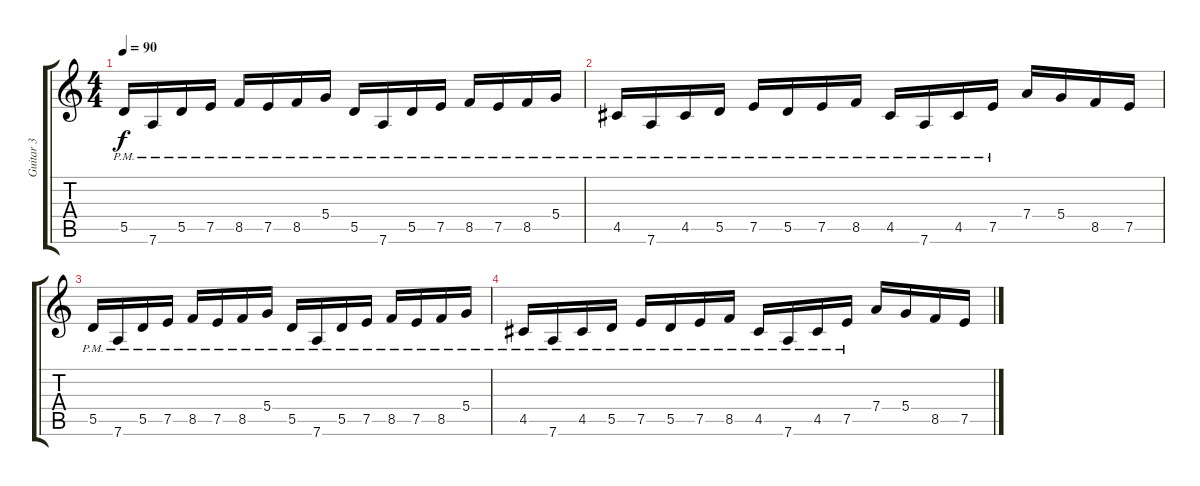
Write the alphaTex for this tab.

\track ("Guitar 3" "Guitar 3") {instrument distortionguitar}
\staff {score tabs}
\tuning (E4 B3 G3 D3 A2 D2) {hide}
\ts (4 4)
\tempo 90
\clef g2
\ks c
5.5{pm}.16{dy f} 7.6{pm}.16 5.5{pm}.16 7.5{pm}.16 8.5{pm}.16 7.5{pm}.16 8.5{pm}.16 5.4{pm}.16 5.5{pm}.16 7.6{pm}.16 5.5{pm}.16 7.5{pm}.16 8.5{pm}.16 7.5{pm}.16 8.5{pm}.16 5.4{pm}.16 |
4.5{pm}.16 7.6{pm}.16 4.5{pm}.16 5.5{pm}.16 7.5{pm}.16 5.5{pm}.16 7.5{pm}.16 8.5{pm}.16 4.5{pm}.16 7.6{pm}.16 4.5{pm}.16 7.5{pm}.16 7.4.16 5.4.16 8.5.16 7.5.16 |
5.5{pm}.16 7.6{pm}.16 5.5{pm}.16 7.5{pm}.16 8.5{pm}.16 7.5{pm}.16 8.5{pm}.16 5.4{pm}.16 5.5{pm}.16 7.6{pm}.16 5.5{pm}.16 7.5{pm}.16 8.5{pm}.16 7.5{pm}.16 8.5{pm}.16 5.4{pm}.16 |
4.5{pm}.16 7.6{pm}.16 4.5{pm}.16 5.5{pm}.16 7.5{pm}.16 5.5{pm}.16 7.5{pm}.16 8.5{pm}.16 4.5{pm}.16 7.6{pm}.16 4.5{pm}.16 7.5{pm}.16 7.4.16 5.4.16 8.5.16 7.5.16
